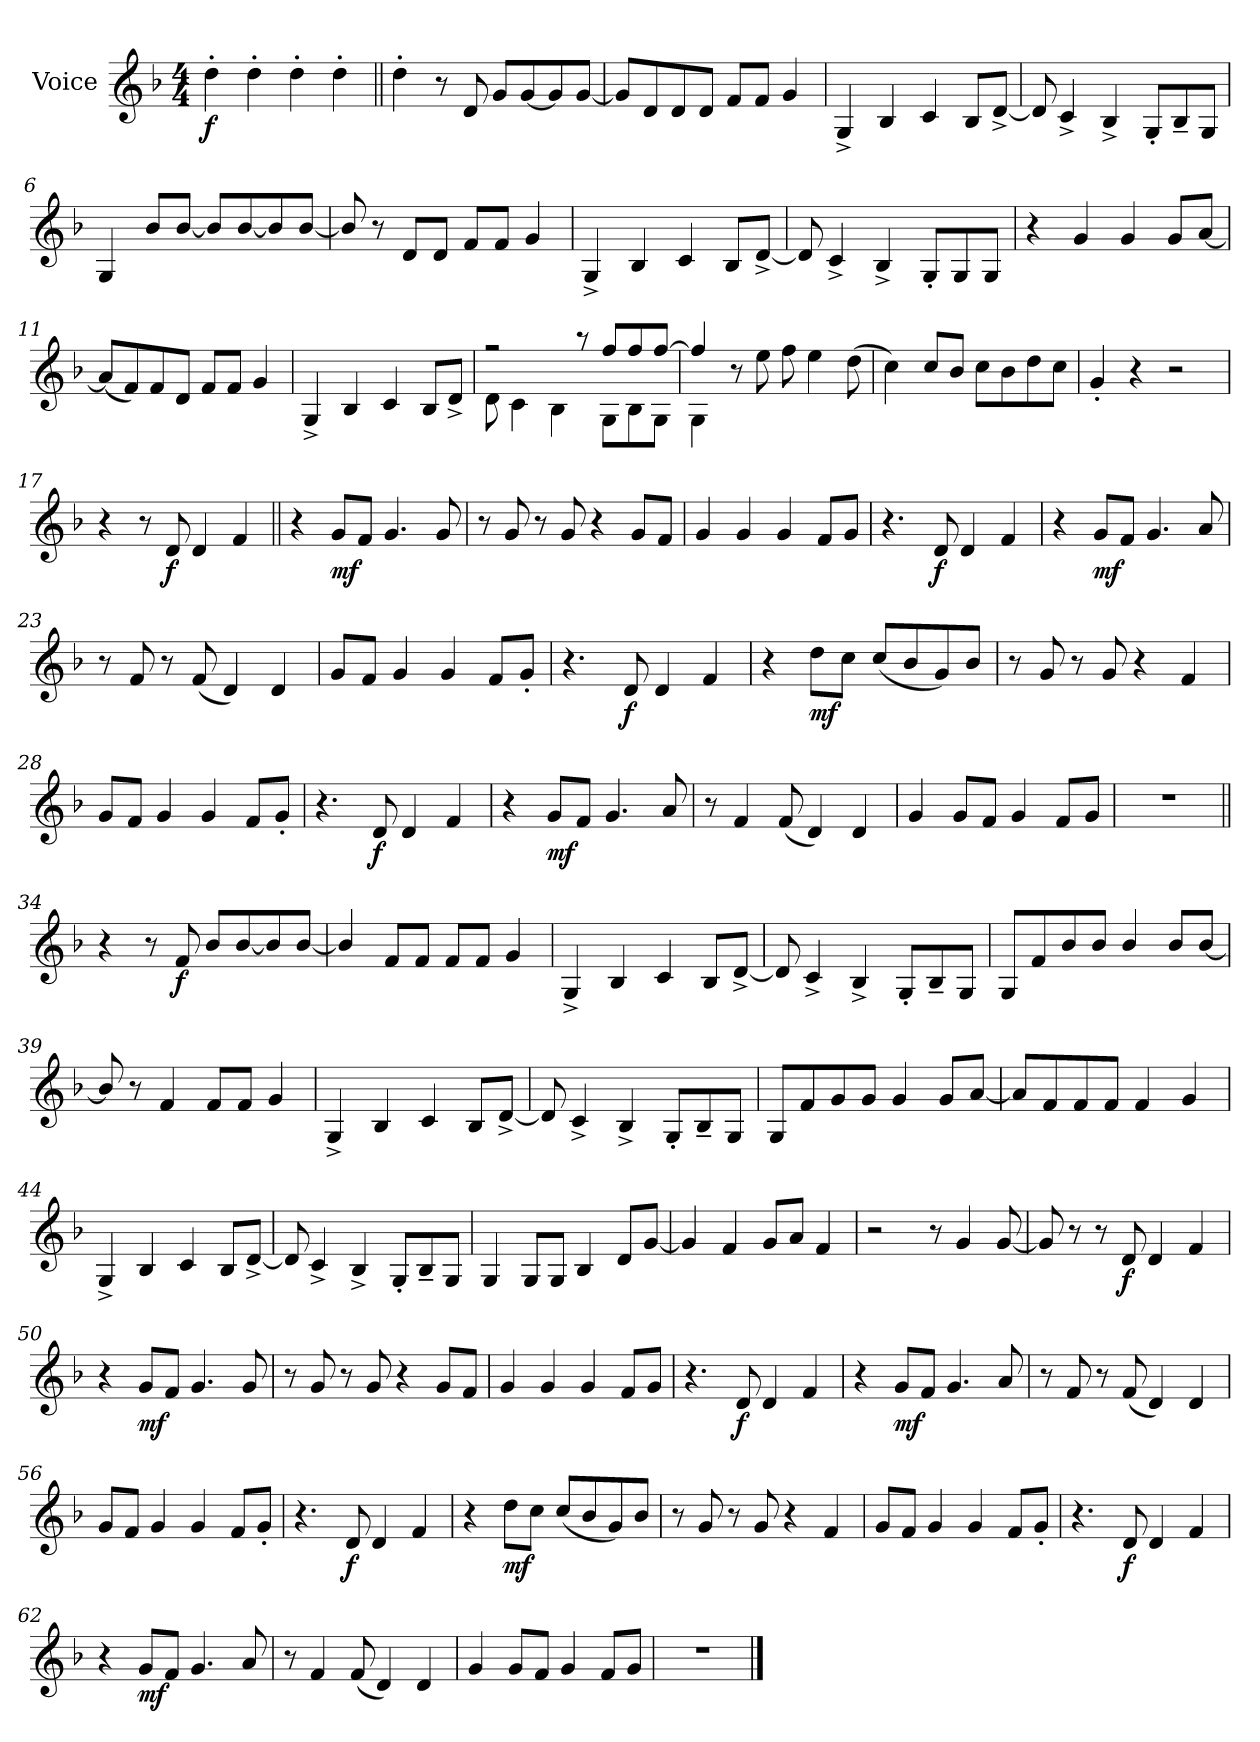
**kern	**dynam
*part1	*part1
*staff1	*staff1
*I"Voice	*
*I'Vc.	*
*clefG2	*
*ITrd1c2	*
*k[b-e-a-]	*
*M4/4	*
*MM160	*
=1	=1
!	!LO:DY:b
4cc'\	f
4cc'\	.
4cc'\	.
4cc'\	.
=2||	=2||
4cc'\	.
8r	.
8c/	.
8f/L	.
[8f/	.
8f/]	.
[8f/J	.
=3	=3
8f/L]	.
8c/	.
8c/	.
8c/J	.
8e-/L	.
8e-/J	.
4f/	.
=4	=4
4F^!/	.
4A-!/	.
4B-!/	.
8A-!/L	.
[8c^!/J	.
=5	=5
8c!/]	.
4B-^!/	.
4A-^!/	.
8F'!/L	.
8A-~!/	.
8F!/J	.
=6	=6
4F!/	.
8a-/L	.
[8a-/J	.
8a-/L]	.
[8a-/	.
8a-/]	.
[8a-/J	.
=7	=7
8a-/]	.
8r	.
8c/L	.
8c/J	.
8e-/L	.
8e-/J	.
4f/	.
=8	=8
4F^!/	.
4A-!/	.
4B-!/	.
8A-!/L	.
[8c^!/J	.
=9	=9
8c!/]	.
4B-^!/	.
4A-^!/	.
8F'!/L	.
8F/	.
8F/J	.
=10	=10
4r	.
4f/	.
4f/	.
8f/L	.
[8g/J	.
=11	=11
(<8g/L]	.
8e-/)	.
8e-/	.
8c/J	.
8e-/L	.
8e-/J	.
4f/	.
=12	=12
4F^!/	.
4A-!/	.
4B-!/	.
8A-!/L	.
8c^!/J	.
=13	=13
*^	*
2r	8c!\	.
.	4B-!\	.
.	4A-!\	.
8r	.	.
8ee-/L	8F!\L	.
8ee-/	8A-!\	.
[8ee-/J	8F!\J	.
=14	=14	=14
4ee-/]	4F!\	.
8r	2.ryy	.
8dd\	.	.
8ee-\	.	.
4dd\	.	.
(>8cc\	.	.
*v	*v	*
=15	=15
4b-\)	.
8b-/L	.
8a-/J	.
8b-\L	.
8a-\	.
8cc\	.
8b-\J	.
=16	=16
4f'/	.
4r	.
2r	.
=17	=17
4r	.
8r	.
!	!LO:DY:b
8c/	f
4c/	.
4e-/	.
=18||	=18||
4r	.
!	!LO:DY:b
8f/L	mf
8e-/J	.
4.f/	.
8f/	.
=19	=19
8r	.
8f/	.
8r	.
8f/	.
4r	.
8f/L	.
8e-/J	.
=20	=20
4f/	.
4f/	.
4f/	.
8e-/L	.
8f/J	.
=21	=21
4.r	.
!	!LO:DY:b
8c/	f
4c/	.
4e-/	.
=22	=22
4r	.
!	!LO:DY:b
8f/L	mf
8e-/J	.
4.f/	.
8g/	.
=23	=23
8r	.
8e-/	.
8r	.
(<8e-/	.
4c/)	.
4c/	.
=24	=24
8f/L	.
8e-/J	.
4f/	.
4f/	.
8e-/L	.
8f'/J	.
=25	=25
4.r	.
!	!LO:DY:b
8c/	f
4c/	.
4e-/	.
=26	=26
4r	.
!	!LO:DY:b
8cc\L	mf
8b-\J	.
(<8b-/L	.
8a-/	.
8f/)	.
8a-/J	.
=27	=27
8r	.
8f/	.
8r	.
8f/	.
4r	.
4e-/	.
=28	=28
8f/L	.
8e-/J	.
4f/	.
4f/	.
8e-/L	.
8f'/J	.
=29	=29
4.r	.
!	!LO:DY:b
8c/	f
4c/	.
4e-/	.
=30	=30
4r	.
!	!LO:DY:b
8f/L	mf
8e-/J	.
4.f/	.
8g/	.
=31	=31
8r	.
4e-/	.
(<8e-/	.
4c/)	.
4c/	.
=32	=32
4f/	.
8f/L	.
8e-/J	.
4f/	.
8e-/L	.
8f/J	.
=33	=33
1r	.
=34||	=34||
4r	.
8r	.
!	!LO:DY:b
8e-/	f
8a-/L	.
[8a-/	.
8a-/]	.
[8a-/J	.
=35	=35
4a-/]	.
8e-/L	.
8e-/J	.
8e-/L	.
8e-/J	.
4f/	.
=36	=36
4F^!/	.
4A-!/	.
4B-!/	.
8A-!/L	.
[8c^!/J	.
=37	=37
8c!/]	.
4B-^!/	.
4A-^!/	.
8F'!/L	.
8A-~!/	.
8F!/J	.
=38	=38
8F!/L	.
8e-/	.
8a-/	.
8a-/J	.
4a-/	.
8a-/L	.
[8a-/J	.
=39	=39
8a-/]	.
8r	.
4e-/	.
8e-/L	.
8e-/J	.
4f/	.
=40	=40
4F^!/	.
4A-!/	.
4B-!/	.
8A-!/L	.
[8c^!/J	.
=41	=41
8c!/]	.
4B-^!/	.
4A-^!/	.
8F'!/L	.
8A-~!/	.
8F!/J	.
=42	=42
8F!/L	.
8e-/	.
8f/	.
8f/J	.
4f/	.
8f/L	.
[8g/J	.
=43	=43
8g/L]	.
8e-/	.
8e-/	.
8e-/J	.
4e-/	.
4f/	.
=44	=44
4F^!/	.
4A-!/	.
4B-!/	.
8A-!/L	.
[8c^!/J	.
=45	=45
8c!/]	.
4B-^!/	.
4A-^!/	.
8F'!/L	.
8A-~!/	.
8F!/J	.
=46	=46
4F!/	.
8F/L	.
8F/J	.
4A-/	.
8c/L	.
[8f/J	.
=47	=47
4f/]	.
4e-/	.
8f/L	.
8g/J	.
4e-/	.
=48	=48
2r	.
8r	.
4f/	.
[8f/	.
=49	=49
8f/]	.
8r	.
8r	.
!	!LO:DY:b
8c/	f
4c/	.
4e-/	.
=50	=50
4r	.
!	!LO:DY:b
8f/L	mf
8e-/J	.
4.f/	.
8f/	.
=51	=51
8r	.
8f/	.
8r	.
8f/	.
4r	.
8f/L	.
8e-/J	.
=52	=52
4f/	.
4f/	.
4f/	.
8e-/L	.
8f/J	.
=53	=53
4.r	.
!	!LO:DY:b
8c/	f
4c/	.
4e-/	.
=54	=54
4r	.
!	!LO:DY:b
8f/L	mf
8e-/J	.
4.f/	.
8g/	.
=55	=55
8r	.
8e-/	.
8r	.
(<8e-/	.
4c/)	.
4c/	.
=56	=56
8f/L	.
8e-/J	.
4f/	.
4f/	.
8e-/L	.
8f'/J	.
=57	=57
4.r	.
!	!LO:DY:b
8c/	f
4c/	.
4e-/	.
=58	=58
4r	.
!	!LO:DY:b
8cc\L	mf
8b-\J	.
(<8b-/L	.
8a-/	.
8f/)	.
8a-/J	.
=59	=59
8r	.
8f/	.
8r	.
8f/	.
4r	.
4e-/	.
=60	=60
8f/L	.
8e-/J	.
4f/	.
4f/	.
8e-/L	.
8f'/J	.
=61	=61
4.r	.
!	!LO:DY:b
8c/	f
4c/	.
4e-/	.
=62	=62
4r	.
!	!LO:DY:b
8f/L	mf
8e-/J	.
4.f/	.
8g/	.
=63	=63
8r	.
4e-/	.
(<8e-/	.
4c/)	.
4c/	.
=64	=64
4f/	.
8f/L	.
8e-/J	.
4f/	.
8e-/L	.
8f/J	.
=65	=65
1r	.
==	==
*-	*-
